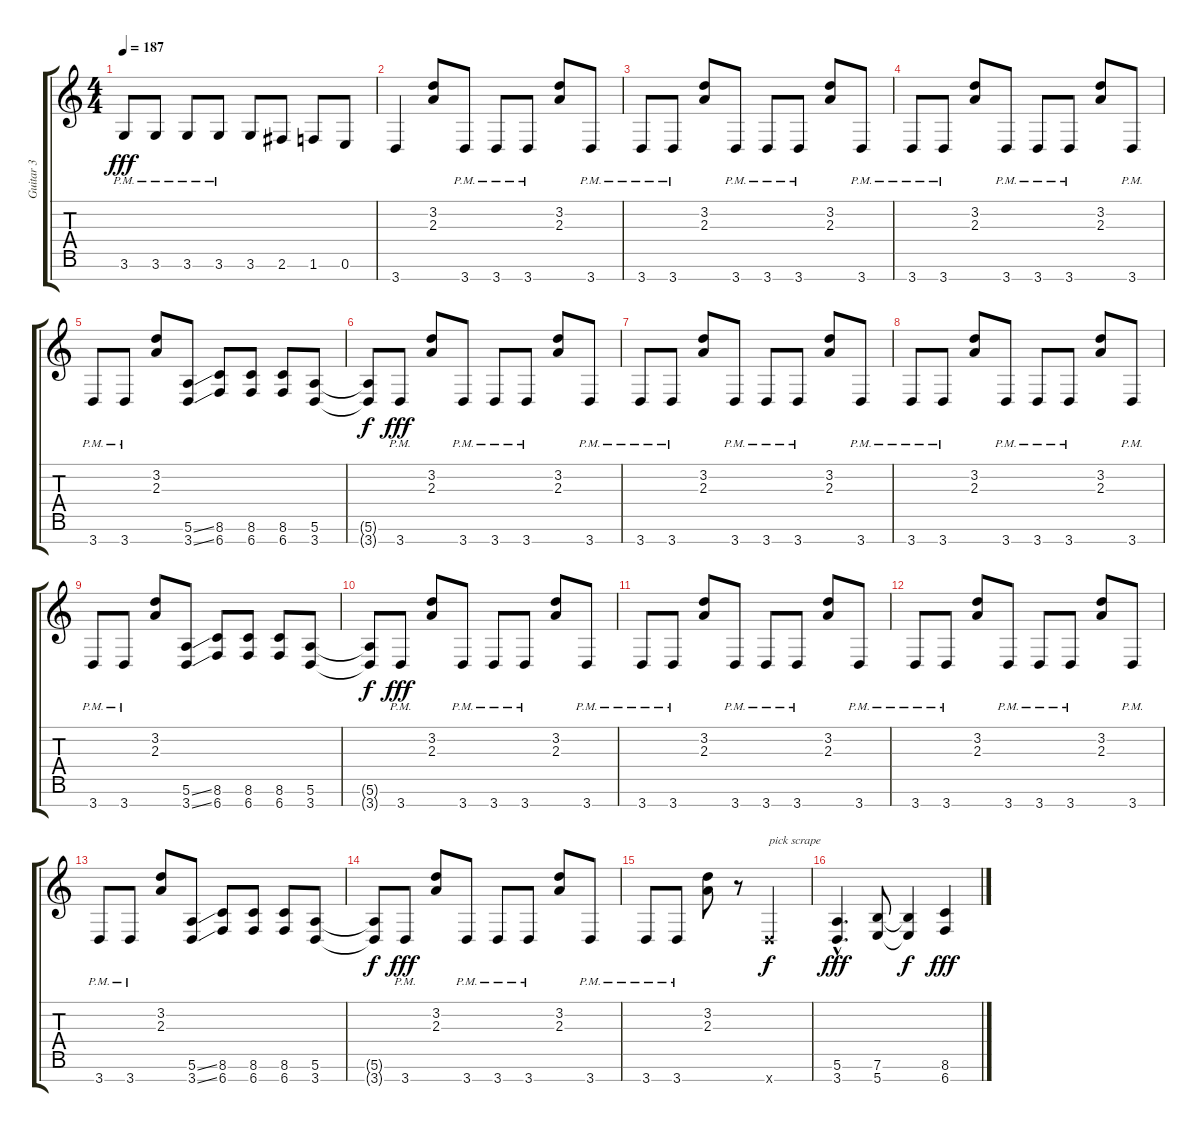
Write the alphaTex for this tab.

\track ("Guitar 3" "Guitar 3") {instrument distortionguitar}
\staff {score tabs}
\tuning (E4 B3 G3 D3 A2 E2 B1) {hide}
\ts (4 4)
\tempo 187
\clef g2
\ks c
3.6{pm}.8{dy fff} 3.6{pm}.8 3.6{pm}.8 3.6{pm}.8 3.6.8 2.6.8 1.6.8 0.6.8 |
3.7.4 (3.2 2.3).8 3.7{pm}.8 3.7{pm}.8 3.7{pm}.8 (3.2 2.3).8 3.7{pm}.8 |
3.7{pm}.8 3.7{pm}.8 (3.2 2.3).8 3.7{pm}.8 3.7{pm}.8 3.7{pm}.8 (3.2 2.3).8 3.7{pm}.8 |
3.7{pm}.8 3.7{pm}.8 (3.2 2.3).8 3.7{pm}.8 3.7{pm}.8 3.7{pm}.8 (3.2 2.3).8 3.7{pm}.8 |
3.7{pm}.8 3.7{pm}.8 (3.2 2.3).8 (5.6{ss} 3.7{ss}).8 (8.6 6.7).8 (8.6 6.7).8 (8.6 6.7).8 (5.6 3.7).8 |
(5.6{t} 3.7{t}).8{dy f} 3.7{pm}.8{dy fff} (3.2 2.3).8 3.7{pm}.8 3.7{pm}.8 3.7{pm}.8 (3.2 2.3).8 3.7{pm}.8 |
3.7{pm}.8 3.7{pm}.8 (3.2 2.3).8 3.7{pm}.8 3.7{pm}.8 3.7{pm}.8 (3.2 2.3).8 3.7{pm}.8 |
3.7{pm}.8 3.7{pm}.8 (3.2 2.3).8 3.7{pm}.8 3.7{pm}.8 3.7{pm}.8 (3.2 2.3).8 3.7{pm}.8 |
3.7{pm}.8 3.7{pm}.8 (3.2 2.3).8 (5.6{ss} 3.7{ss}).8 (8.6 6.7).8 (8.6 6.7).8 (8.6 6.7).8 (5.6 3.7).8 |
(5.6{t} 3.7{t}).8{dy f} 3.7{pm}.8{dy fff} (3.2 2.3).8 3.7{pm}.8 3.7{pm}.8 3.7{pm}.8 (3.2 2.3).8 3.7{pm}.8 |
3.7{pm}.8 3.7{pm}.8 (3.2 2.3).8 3.7{pm}.8 3.7{pm}.8 3.7{pm}.8 (3.2 2.3).8 3.7{pm}.8 |
3.7{pm}.8 3.7{pm}.8 (3.2 2.3).8 3.7{pm}.8 3.7{pm}.8 3.7{pm}.8 (3.2 2.3).8 3.7{pm}.8 |
3.7{pm}.8 3.7{pm}.8 (3.2 2.3).8 (5.6{ss} 3.7{ss}).8 (8.6 6.7).8 (8.6 6.7).8 (8.6 6.7).8 (5.6 3.7).8 |
(5.6{t} 3.7{t}).8{dy f} 3.7{pm}.8{dy fff} (3.2 2.3).8 3.7{pm}.8 3.7{pm}.8 3.7{pm}.8 (3.2 2.3).8 3.7{pm}.8 |
3.7{pm}.8 3.7{pm}.8 (3.2 2.3).8 r.8 3.7{x}.2{txt "pick scrape" dy f} |
(5.6{hac} 3.7{hac}).4{d dy fff} (7.6 5.7).8 (7.6{t} 5.7{t}).4{dy f} (8.6 6.7).4{dy fff}
